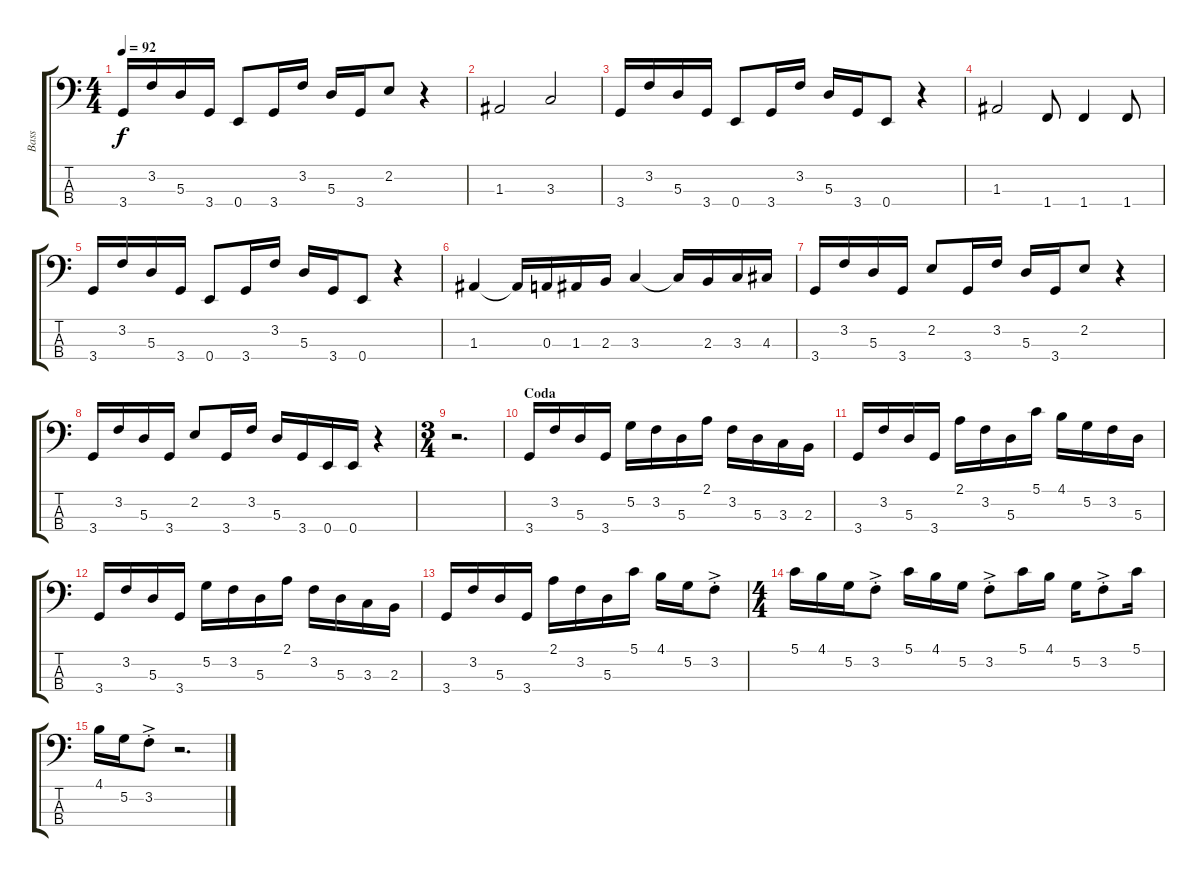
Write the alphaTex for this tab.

\track ("Bass" "Bass") {instrument electricbassfinger}
\staff {score tabs}
\tuning (G2 D2 A1 E1) {hide}
\ts (4 4)
\tempo 92
\clef f4
\ks c
3.4.16{dy f} 3.2.16 5.3.16 3.4.16 0.4.8 3.4.16 3.2.16 5.3.16 3.4.16 2.2.8 r.4 |
1.3.2 3.3.2 |
3.4.16 3.2.16 5.3.16 3.4.16 0.4.8 3.4.16 3.2.16 5.3.16 3.4.16 0.4.8 r.4 |
1.3.2 1.4.8 1.4.4 1.4.8 |
3.4.16 3.2.16 5.3.16 3.4.16 0.4.8 3.4.16 3.2.16 5.3.16 3.4.16 0.4.8 r.4 |
1.3.4 1.3{t}.16 0.3.16 1.3.16 2.3.16 3.3.4 3.3{t}.16 2.3.16 3.3.16 4.3.16 |
3.4.16 3.2.16 5.3.16 3.4.16 2.2.8 3.4.16 3.2.16 5.3.16 3.4.16 2.2.8 r.4 |
3.4.16 3.2.16 5.3.16 3.4.16 2.2.8 3.4.16 3.2.16 5.3.16 3.4.16 0.4.16 0.4.16 r.4 |
\ts (3 4)
r.2{d} |
\section ("" "Coda")
3.4.16 3.2.16 5.3.16 3.4.16 5.2.16 3.2.16 5.3.16 2.1.16 3.2.16 5.3.16 3.3.16 2.3.16 |
3.4.16 3.2.16 5.3.16 3.4.16 2.1.16 3.2.16 5.3.16 5.1.16 4.1.16 5.2.16 3.2.16 5.3.16 |
3.4.16 3.2.16 5.3.16 3.4.16 5.2.16 3.2.16 5.3.16 2.1.16 3.2.16 5.3.16 3.3.16 2.3.16 |
3.4.16 3.2.16 5.3.16 3.4.16 2.1.16 3.2.16 5.3.16 5.1.16 4.1.16 5.2.16 3.2{ac st}.8 |
\ts (4 4)
5.1.16 4.1.16 5.2.16 3.2{ac st}.8 5.1.16 4.1.16 5.2.16 3.2{ac st}.8 5.1.16 4.1.16 5.2.16 3.2{ac st}.8 5.1.16 |
4.1.16 5.2.16 3.2{ac st}.8 r.2{d}
